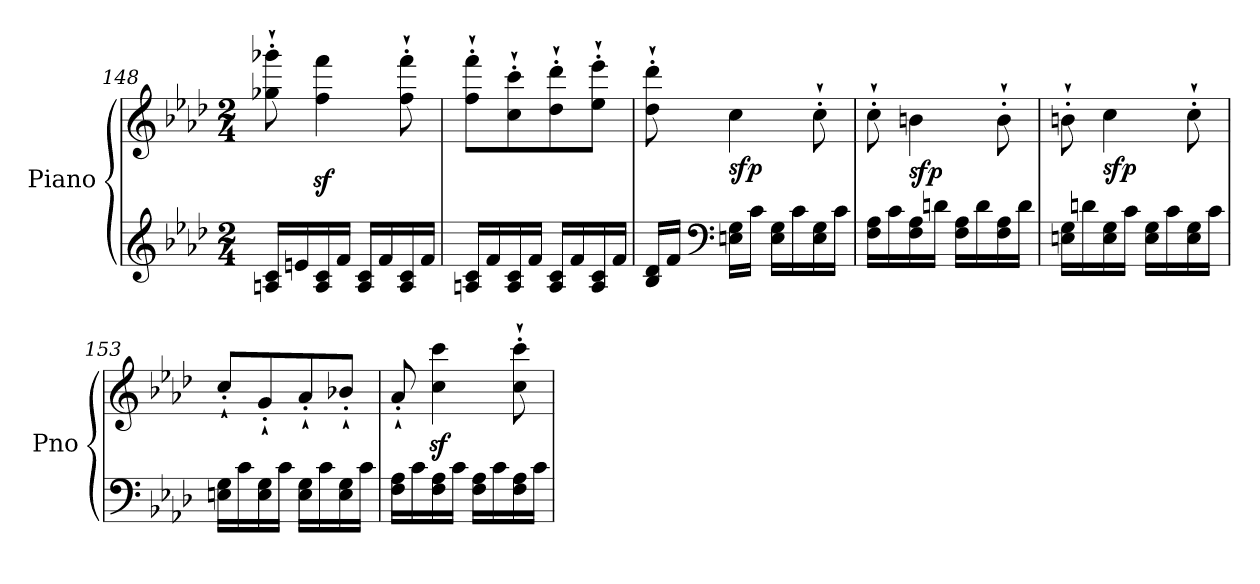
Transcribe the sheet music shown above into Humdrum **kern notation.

**kern	**kern	**dynam
*part1	*part1	*part1
*staff2	*staff1	*staff1/2
*I"Piano	*	*
*I'Pno	*	*
!!LO:PB:g=z
*clefG2	*clefG2	*
*k[b-e-a-d-]	*k[b-e-a-d-]	*
*M2/4	*M2/4	*
=148	=148	=148
16An/ 16c/LL	8gg-X\`' 8ggg-X\`'	.
16en/	.	.
16A/ 16c/	4ff\z< 4fff\z<	.
16f/JJ	.	.
16A/ 16c/LL	.	.
16f/	.	.
16A/ 16c/	8ff\`' 8fff\`'	.
16f/JJ	.	.
=149	=149	=149
16An/ 16c/LL	8ff\`' 8fff\`'L	.
16f/	.	.
16A/ 16c/	8cc\`' 8ccc\`'	.
16f/JJ	.	.
16A/ 16c/LL	8dd-\`' 8ddd-\`'	.
16f/	.	.
16A/ 16c/	8ee-\`' 8eee-\`'J	.
16f/JJ	.	.
=150	=150	=150
16B-/ 16d-/LL	8dd-\`' 8ddd-\`'	.
16f/JJ	.	.
*clefF4	*	*
!	!	!LO:DY:b
16En\ 16G\LL	4cc\	sfp
16c\JJ	.	.
16E\ 16G\LL	.	.
16c\	.	.
16E\ 16G\	8cc`'\	.
16c\JJ	.	.
=151	=151	=151
16F\ 16A-\LL	8cc`'\	.
16c\	.	.
!	!	!LO:DY:b
16F\ 16A-\	4bn\	sfp
16dn\JJ	.	.
16F\ 16A-\LL	.	.
16d\	.	.
16F\ 16A-\	8b`'\	.
16d\JJ	.	.
=152	=152	=152
16En\ 16G\LL	8bn`'\	.
16dn\	.	.
!	!	!LO:DY:b
16E\ 16G\	4cc\	sfp
16c\JJ	.	.
16E\ 16G\LL	.	.
16c\	.	.
16E\ 16G\	8cc`'\	.
16c\JJ	.	.
!!LO:LB:g=z
=153	=153	=153
16En\ 16G\LL	8cc`'/L	.
16c\	.	.
16E\ 16G\	8g`'/	.
16c\JJ	.	.
16E\ 16G\LL	8a-`'/	.
16c\	.	.
16E\ 16G\	8b-X`'/J	.
16c\JJ	.	.
=154	=154	=154
16F\ 16A-\LL	8a-`'/	.
16c\	.	.
!	!	!LO:DY:b
16F\ 16A-\	4cc\z< 4ccc\z<	other-dynamics
16c\JJ	.	.
16F\ 16A-\LL	.	.
16c\	.	.
16F\ 16A-\	8cc\`' 8ccc\`'	.
16c\JJ	.	.
=	=	=
*-	*-	*-
